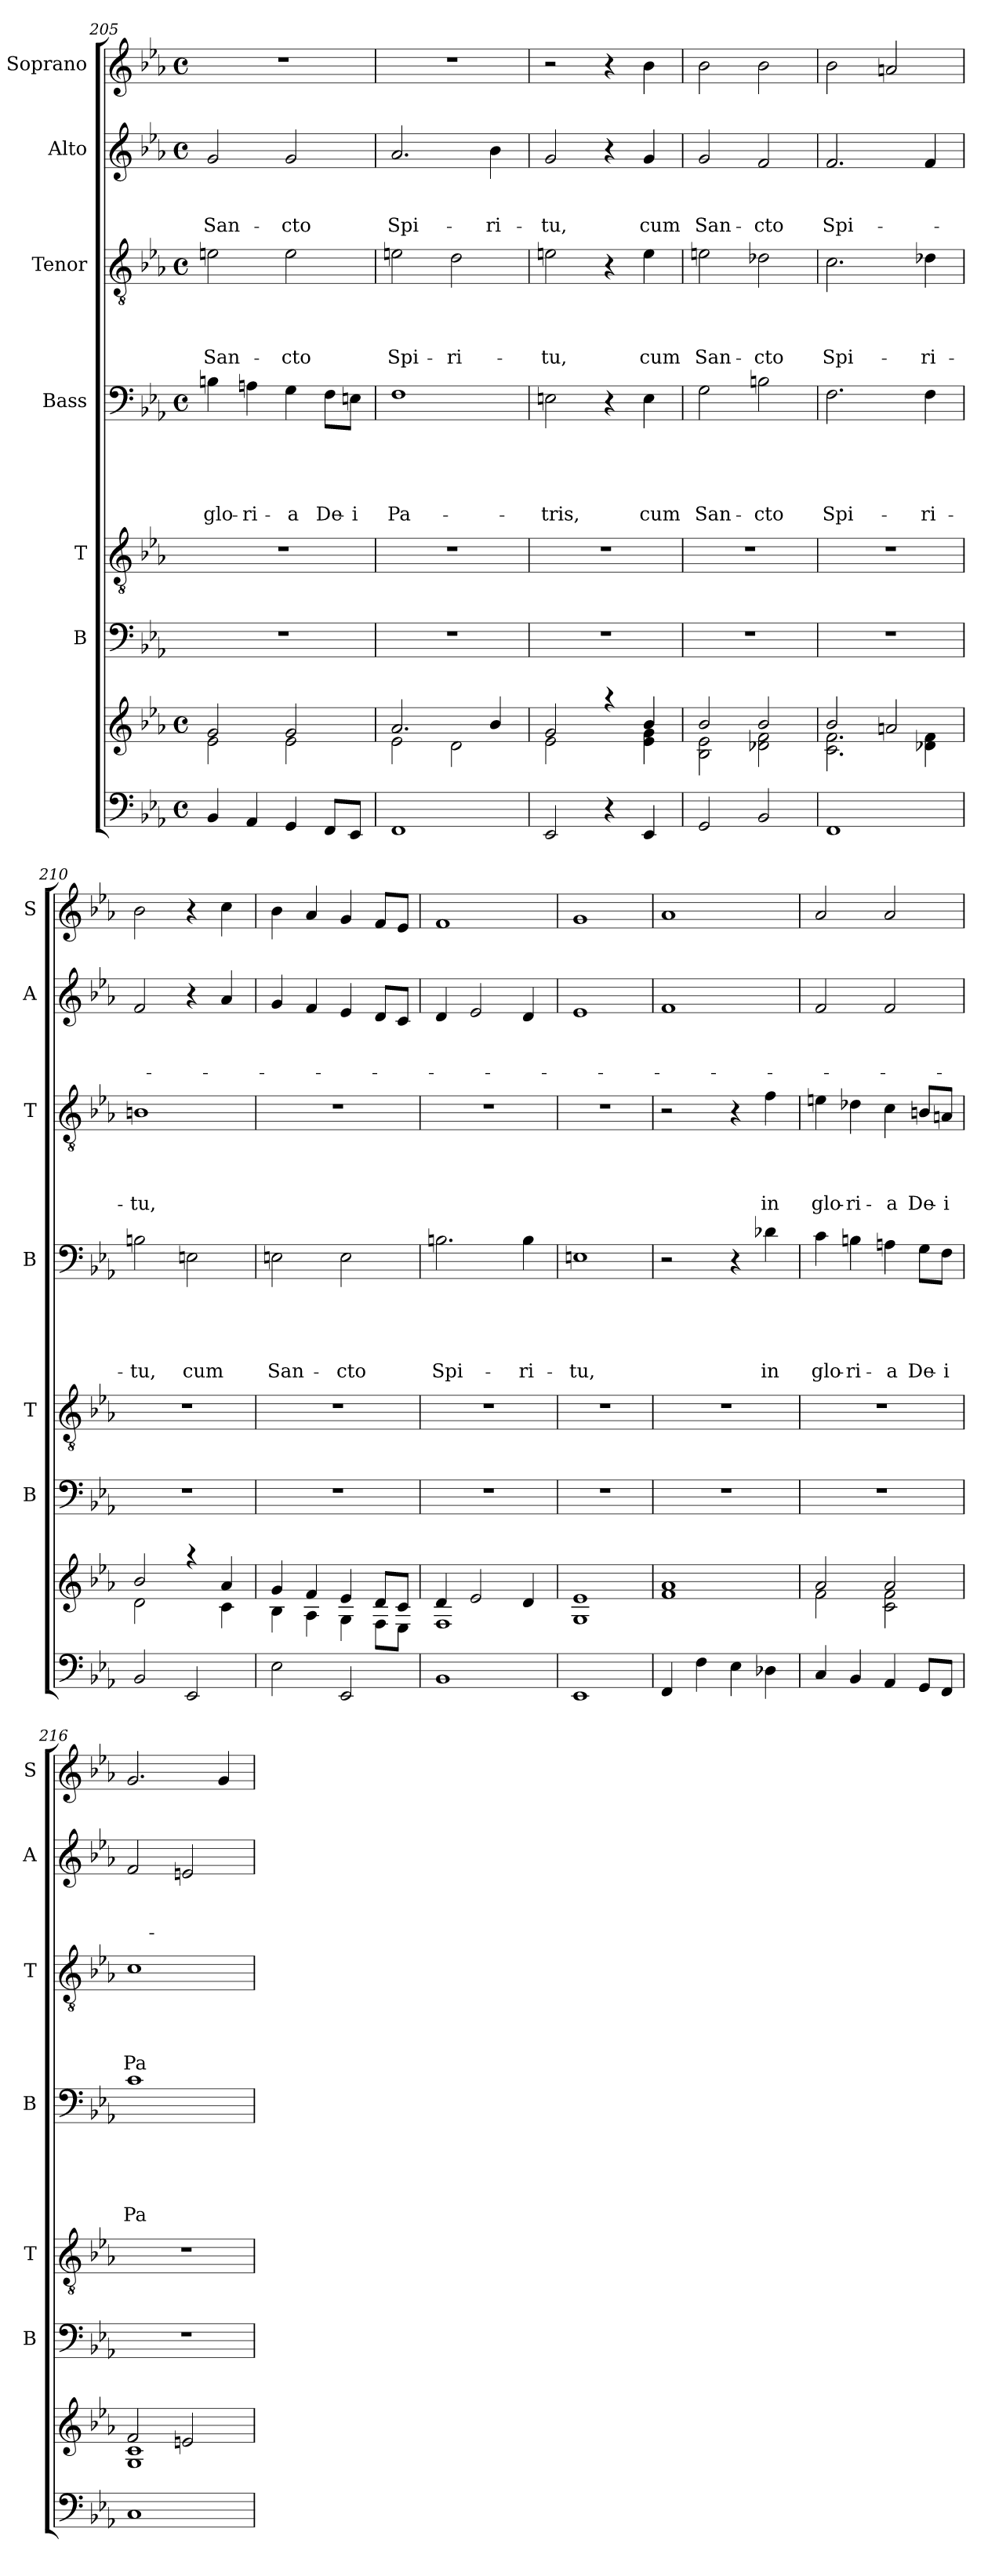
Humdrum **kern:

**kern	**kern	**kern	**kern	**kern	**text	**text	**text	**text	**text	**kern	**text	**text	**text	**text	**kern	**text	**text	**text	**kern
*part8	*part7	*part6	*part5	*part4	*part4	*part4	*part4	*part4	*part4	*part3	*part3	*part3	*part3	*part3	*part2	*part2	*part2	*part2	*part1
*staff8	*staff7	*staff6	*staff5	*staff4	*staff4	*staff4	*staff4	*staff4	*staff4	*staff3	*staff3	*staff3	*staff3	*staff3	*staff2	*staff2	*staff2	*staff2	*staff1
*	*	*I"B	*I"T	*I"Bass	*	*	*	*	*	*I"Tenor	*	*	*	*	*I"Alto	*	*	*	*I"Soprano
*	*	*I'B	*I'T	*I'B	*	*	*	*	*	*I'T	*	*	*	*	*I'A	*	*	*	*I'S
*clefF4	*clefG2	*clefF4	*clefGv2	*clefF4	*	*	*	*	*	*clefGv2	*	*	*	*	*clefG2	*	*	*	*clefG2
*k[b-e-a-]	*k[b-e-a-]	*k[b-e-a-]	*k[b-e-a-]	*k[b-e-a-]	*	*	*	*	*	*k[b-e-a-]	*	*	*	*	*k[b-e-a-]	*	*	*	*k[b-e-a-]
*E-:	*E-:	*E-:	*E-:	*E-:	*	*	*	*	*	*E-:	*	*	*	*	*E-:	*	*	*	*E-:
*M4/4	*M4/4	*	*	*M4/4	*	*	*	*	*	*M4/4	*	*	*	*	*M4/4	*	*	*	*M4/4
*met(c)	*met(c)	*	*	*met(c)	*	*	*	*	*	*met(c)	*	*	*	*	*met(c)	*	*	*	*met(c)
=205	=205	=205	=205	=205	=205	=205	=205	=205	=205	=205	=205	=205	=205	=205	=205	=205	=205	=205	=205
*	*^	*	*	*	*	*	*	*	*	*	*	*	*	*	*	*	*	*	*
!	!	!	!	!	!	!	!	!	!	!LO:LY:b	!	!	!	!	!LO:LY:b	!	!	!	!LO:LY:b	!
4BB-/	2g/	2e-\	1r	1r	4B\	.	.	.	.	glo-	2e\	.	.	.	San-	2g/	.	.	San-	1r
!	!	!	!	!	!	!	!	!	!	!LO:LY:b	!	!	!	!	!	!	!	!	!	!
4AA-/	.	.	.	.	4A\	.	.	.	.	-ri-	.	.	.	.	.	.	.	.	.	.
!	!	!	!	!	!	!	!	!	!	!LO:LY:b	!	!	!	!	!LO:LY:b	!	!	!	!LO:LY:b	!
4GG/	2g/	2e-\	.	.	4G\	.	.	.	.	-a	2e\	.	.	.	-cto	2g/	.	.	-cto	.
!	!	!	!	!	!	!	!	!	!	!LO:LY:b	!	!	!	!	!	!	!	!	!	!
8FF/L	.	.	.	.	8F\L	.	.	.	.	De-	.	.	.	.	.	.	.	.	.	.
!	!	!	!	!	!	!	!	!	!	!LO:LY:b	!	!	!	!	!	!	!	!	!	!
8EE-/J	.	.	.	.	8E\J	.	.	.	.	-i	.	.	.	.	.	.	.	.	.	.
=206	=206	=206	=206	=206	=206	=206	=206	=206	=206	=206	=206	=206	=206	=206	=206	=206	=206	=206	=206	=206
!	!	!	!	!	!	!	!	!	!	!LO:LY:b	!	!	!	!	!LO:LY:b	!	!	!	!LO:LY:b	!
1FF	2.a-/	2e-\	1r	1r	1F	.	.	.	.	Pa-	2e\	.	.	.	Spi-	2.a-/	.	.	Spi-	1r
!	!	!	!	!	!	!	!	!	!	!	!	!	!	!	!LO:LY:b	!	!	!	!	!
.	.	2d\	.	.	.	.	.	.	.	.	2d\	.	.	.	-ri-	.	.	.	.	.
!	!	!	!	!	!	!	!	!	!	!	!	!	!	!	!	!	!	!	!LO:LY:b	!
.	4b-/	.	.	.	.	.	.	.	.	.	.	.	.	.	.	4b-\	.	.	-ri-	.
=207	=207	=207	=207	=207	=207	=207	=207	=207	=207	=207	=207	=207	=207	=207	=207	=207	=207	=207	=207	=207
!	!	!	!	!	!	!	!	!	!	!LO:LY:b	!	!	!	!	!LO:LY:b	!	!	!	!LO:LY:b	!
2EE-/	2g/	2e-\	1r	1r	2E\	.	.	.	.	-tris,	2e\	.	.	.	-tu,	2g/	.	.	-tu,	2r
4r	4raa	4ryy	.	.	4r	.	.	.	.	.	4r	.	.	.	.	4r	.	.	.	4r
!	!	!	!	!	!	!	!	!	!	!LO:LY:b	!	!	!	!	!LO:LY:b	!	!	!	!LO:LY:b	!
4EE-/	4b-/	4e-\ 4g\	.	.	4E\	.	.	.	.	cum	4e\	.	.	.	cum	4g/	.	.	cum	4b-\
=208	=208	=208	=208	=208	=208	=208	=208	=208	=208	=208	=208	=208	=208	=208	=208	=208	=208	=208	=208	=208
!	!	!	!	!	!	!	!	!	!	!LO:LY:b	!	!	!	!	!LO:LY:b	!	!	!	!LO:LY:b	!
2GG/	2b-/	2B-\ 2e-\	1r	1r	2G\	.	.	.	.	San-	2e\	.	.	.	San-	2g/	.	.	San-	2b-\
!	!	!	!	!	!	!	!	!	!	!LO:LY:b	!	!	!	!	!LO:LY:b	!	!	!	!LO:LY:b	!
2BB-/	2b-/	2d-X\ 2f\	.	.	2B\	.	.	.	.	-cto	2d-X\	.	.	.	-cto	2f/	.	.	-cto	2b-\
!!LO:LB:g=z
=209	=209	=209	=209	=209	=209	=209	=209	=209	=209	=209	=209	=209	=209	=209	=209	=209	=209	=209	=209	=209
!	!	!	!	!	!	!	!	!	!	!LO:LY:b	!	!	!	!	!LO:LY:b	!	!	!	!LO:LY:b	!
1FF	2b-/	2.c\ 2.f\	1r	1r	2.F\	.	.	.	.	Spi-	2.c\	.	.	.	Spi-	2.f/	.	.	Spi-	2b-\
.	2an/	.	.	.	.	.	.	.	.	.	.	.	.	.	.	.	.	.	.	2an/
!	!	!	!	!	!	!	!	!	!	!LO:LY:b	!	!	!	!	!LO:LY:b	!	!	!	!	!
.	.	4d-X\ 4f\	.	.	4F\	.	.	.	.	-ri-	4d-X\	.	.	.	-ri-	4f/	.	.	.	.
=210	=210	=210	=210	=210	=210	=210	=210	=210	=210	=210	=210	=210	=210	=210	=210	=210	=210	=210	=210	=210
!	!	!	!	!	!	!	!	!	!	!LO:LY:b	!	!	!	!	!LO:LY:b	!	!	!	!	!
2BB-/	2b-/	2d\	1r	1r	2B\	.	.	.	.	-tu,	1B	.	.	.	-tu,	2f/	.	.	.	2b-\
!	!	!	!	!	!	!	!	!	!	!LO:LY:b	!	!	!	!	!	!	!	!	!	!
2EE-/	4raa	4ryy	.	.	2E\	.	.	.	.	cum	.	.	.	.	.	4r	.	.	.	4r
.	4a-/	4c\	.	.	.	.	.	.	.	.	.	.	.	.	.	4a-/	.	.	.	4cc\
=211	=211	=211	=211	=211	=211	=211	=211	=211	=211	=211	=211	=211	=211	=211	=211	=211	=211	=211	=211	=211
!	!	!	!	!	!	!	!	!	!	!LO:LY:b	!	!	!	!	!	!	!	!	!	!
2E-\	4g/	4B-\	1r	1r	2E\	.	.	.	.	San-	1r	.	.	.	.	4g/	.	.	.	4b-\
.	4f/	4A-\	.	.	.	.	.	.	.	.	.	.	.	.	.	4f/	.	.	.	4a-/
!	!	!	!	!	!	!	!	!	!	!LO:LY:b	!	!	!	!	!	!	!	!	!	!
2EE-/	4e-/	4G\	.	.	2E\	.	.	.	.	-cto	.	.	.	.	.	4e-/	.	.	.	4g/
.	8d/L	8F\L	.	.	.	.	.	.	.	.	.	.	.	.	.	8d/L	.	.	.	8f/L
.	8c/J	8E-\J	.	.	.	.	.	.	.	.	.	.	.	.	.	8c/J	.	.	.	8e-/J
=212	=212	=212	=212	=212	=212	=212	=212	=212	=212	=212	=212	=212	=212	=212	=212	=212	=212	=212	=212	=212
!	!	!	!	!	!	!	!	!	!	!LO:LY:b	!	!	!	!	!	!	!	!	!	!
1BB-	4d/	1F	1r	1r	2.B\	.	.	.	.	Spi-	1r	.	.	.	.	4d/	.	.	.	1f
.	2e-/	.	.	.	.	.	.	.	.	.	.	.	.	.	.	2e-/	.	.	.	.
!	!	!	!	!	!	!	!	!	!	!LO:LY:b	!	!	!	!	!	!	!	!	!	!
.	4d/	.	.	.	4B\	.	.	.	.	-ri-	.	.	.	.	.	4d/	.	.	.	.
*	*v	*v	*	*	*	*	*	*	*	*	*	*	*	*	*	*	*	*	*	*
=213	=213	=213	=213	=213	=213	=213	=213	=213	=213	=213	=213	=213	=213	=213	=213	=213	=213	=213	=213
!	!	!	!	!	!	!	!	!	!LO:LY:b	!	!	!	!	!	!	!	!	!	!
1EE-	1G 1e-	1r	1r	1E	.	.	.	.	-tu,	1r	.	.	.	.	1e-	.	.	.	1g
!!LO:PB:g=z
=214	=214	=214	=214	=214	=214	=214	=214	=214	=214	=214	=214	=214	=214	=214	=214	=214	=214	=214	=214
4FF/	1f 1a-	1r	1r	2r	.	.	.	.	.	2r	.	.	.	.	1f	.	.	.	1a-
4F\	.	.	.	.	.	.	.	.	.	.	.	.	.	.	.	.	.	.	.
4E-\	.	.	.	4r	.	.	.	.	.	4r	.	.	.	.	.	.	.	.	.
!	!	!	!	!	!	!	!	!	!LO:LY:b	!	!	!	!	!LO:LY:b	!	!	!	!	!
4D-X\	.	.	.	4d-X\	.	.	.	.	in	4f\	.	.	.	in	.	.	.	.	.
=215	=215	=215	=215	=215	=215	=215	=215	=215	=215	=215	=215	=215	=215	=215	=215	=215	=215	=215	=215
*	*^	*	*	*	*	*	*	*	*	*	*	*	*	*	*	*	*	*	*
!	!	!	!	!	!	!	!	!	!	!LO:LY:b	!	!	!	!	!LO:LY:b	!	!	!	!	!
4C/	2a-/	2f\	1r	1r	4c\	.	.	.	.	glo-	4e\	.	.	.	glo-	2f/	.	.	.	2a-/
!	!	!	!	!	!	!	!	!	!	!LO:LY:b	!	!	!	!	!LO:LY:b	!	!	!	!	!
4BB-/	.	.	.	.	4B\	.	.	.	.	-ri-	4d-X\	.	.	.	-ri-	.	.	.	.	.
!	!	!	!	!	!	!	!	!	!	!LO:LY:b	!	!	!	!	!LO:LY:b	!	!	!	!	!
4AA-/	2a-/	2c\ 2f\	.	.	4A\	.	.	.	.	-a	4c\	.	.	.	-a	2f/	.	.	.	2a-/
!	!	!	!	!	!	!	!	!	!	!LO:LY:b	!	!	!	!	!LO:LY:b	!	!	!	!	!
8GG/L	.	.	.	.	8G\L	.	.	.	.	De-	8B/L	.	.	.	De-	.	.	.	.	.
!	!	!	!	!	!	!	!	!	!	!LO:LY:b	!	!	!	!	!LO:LY:b	!	!	!	!	!
8FF/J	.	.	.	.	8F\J	.	.	.	.	-i	8A/J	.	.	.	-i	.	.	.	.	.
=216	=216	=216	=216	=216	=216	=216	=216	=216	=216	=216	=216	=216	=216	=216	=216	=216	=216	=216	=216	=216
!	!	!	!	!	!	!	!	!	!	!LO:LY:b	!	!	!	!	!LO:LY:b	!	!	!	!	!
1C	2f/	1G 1c	1r	1r	1c	.	.	.	.	Pa-	1c	.	.	.	Pa-	2f/	.	.	.	2.g/
.	2en/	.	.	.	.	.	.	.	.	.	.	.	.	.	.	2en/	.	.	.	.
.	.	.	.	.	.	.	.	.	.	.	.	.	.	.	.	.	.	.	.	4g/
*	*v	*v	*	*	*	*	*	*	*	*	*	*	*	*	*	*	*	*	*	*
=	=	=	=	=	=	=	=	=	=	=	=	=	=	=	=	=	=	=	=
*-	*-	*-	*-	*-	*-	*-	*-	*-	*-	*-	*-	*-	*-	*-	*-	*-	*-	*-	*-
